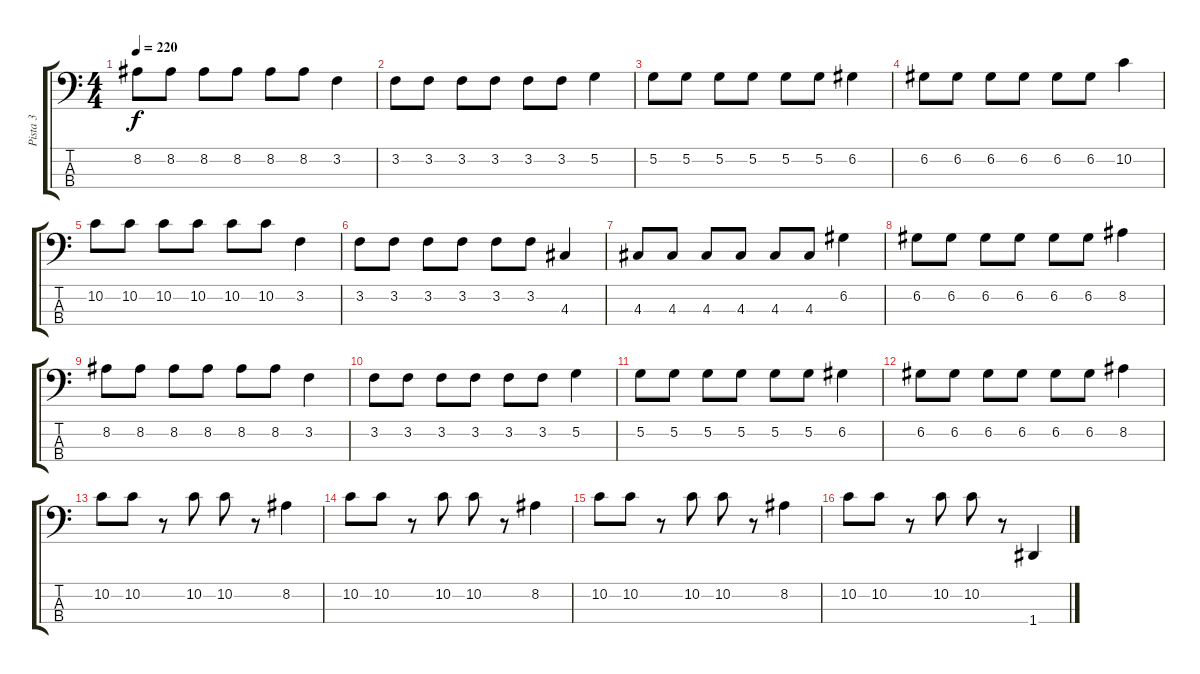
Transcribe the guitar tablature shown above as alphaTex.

\track ("Pista 3" "Pista 3") {instrument electricbassfinger}
\staff {score tabs}
\tuning (G2 D2 A1 D1) {hide}
\ts (4 4)
\tempo 220
\clef f4
\ks c
8.2.8{dy f} 8.2.8 8.2.8 8.2.8 8.2.8 8.2.8 3.2.4 |
3.2.8 3.2.8 3.2.8 3.2.8 3.2.8 3.2.8 5.2.4 |
5.2.8 5.2.8 5.2.8 5.2.8 5.2.8 5.2.8 6.2.4 |
6.2.8 6.2.8 6.2.8 6.2.8 6.2.8 6.2.8 10.2.4 |
10.2.8 10.2.8 10.2.8 10.2.8 10.2.8 10.2.8 3.2.4 |
3.2.8 3.2.8 3.2.8 3.2.8 3.2.8 3.2.8 4.3.4 |
4.3.8 4.3.8 4.3.8 4.3.8 4.3.8 4.3.8 6.2.4 |
6.2.8 6.2.8 6.2.8 6.2.8 6.2.8 6.2.8 8.2.4 |
8.2.8 8.2.8 8.2.8 8.2.8 8.2.8 8.2.8 3.2.4 |
3.2.8 3.2.8 3.2.8 3.2.8 3.2.8 3.2.8 5.2.4 |
5.2.8 5.2.8 5.2.8 5.2.8 5.2.8 5.2.8 6.2.4 |
6.2.8 6.2.8 6.2.8 6.2.8 6.2.8 6.2.8 8.2.4 |
10.2.8 10.2.8 r.8 10.2.8 10.2.8 r.8 8.2.4 |
10.2.8 10.2.8 r.8 10.2.8 10.2.8 r.8 8.2.4 |
10.2.8 10.2.8 r.8 10.2.8 10.2.8 r.8 8.2.4 |
10.2.8 10.2.8 r.8 10.2.8 10.2.8 r.8 1.4.4
